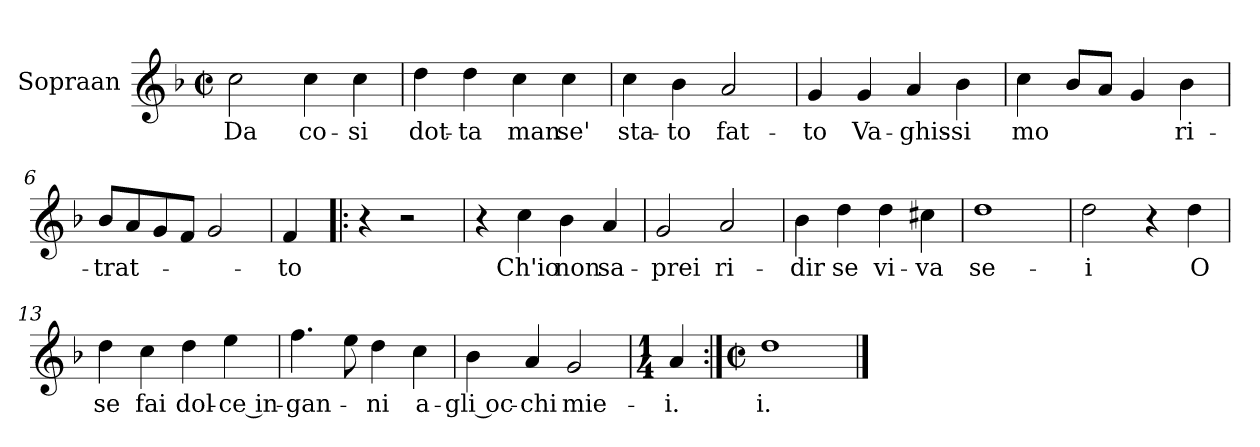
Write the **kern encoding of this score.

**kern	**text
*part1	*part1
*staff1	*staff1
*I"Sopraan	*
*I's	*
*clefG2	*
*k[b-]	*
*F:	*
*M2/2	*
*met(c|)	*
=1	=1
!	!LO:LY:b
2cc\	Da
!	!LO:LY:b
4cc\	co-
!	!LO:LY:b
4cc\	-si
=2	=2
!	!LO:LY:b
4dd\	dot-
!	!LO:LY:b
4dd\	-ta
!	!LO:LY:b
4cc\	man
!	!LO:LY:b
4cc\	se'
=3	=3
!	!LO:LY:b
4cc\	sta-
!	!LO:LY:b
4b-\	-to
!	!LO:LY:b
2a/	fat-
=4	=4
!	!LO:LY:b
4g/	-to
!	!LO:LY:b
4g/	Va-
!	!LO:LY:b
4a/	-ghis-
!	!LO:LY:b
4b-\	-si
=5	=5
!	!LO:LY:b
4cc\	mo
8b-/L	.
8a/J	.
4g/	.
!	!LO:LY:b
4b-\	ri-
!!LO:LB:g=z
=6	=6
!	!LO:LY:b
8b-/L	-trat-
8a/	.
8g/	.
8f/J	.
2g/	.
=7	=7
!	!LO:LY:b
4f/	-to
=7X1!|:	=7X1!|:
4r	.
2r	.
=8	=8
4r	.
!	!LO:LY:b
4cc\	Ch'io
!	!LO:LY:b
4b-\	non
!	!LO:LY:b
4a/	sa-
=9	=9
!	!LO:LY:b
2g/	-prei
!	!LO:LY:b
2a/	ri-
=10	=10
!	!LO:LY:b
4b-\	-dir
!	!LO:LY:b
4dd\	se
!	!LO:LY:b
4dd\	vi-
!	!LO:LY:b
4cc#X\	-va
=11	=11
!	!LO:LY:b
1dd	se-
!!LO:LB:g=z
=12	=12
!	!LO:LY:b
2dd\	-i
4r	.
!	!LO:LY:b
4dd\	O
=13	=13
!	!LO:LY:b
4dd\	se
!	!LO:LY:b
4cc\	fai
!	!LO:LY:b
4dd\	dol-
!	!LO:LY:b
4ee\	-ce in-
=14	=14
!	!LO:LY:b
4.ff\	-gan-
8ee\	.
!	!LO:LY:b
4dd\	-ni
!	!LO:LY:b
4cc\	a-
=15	=15
!	!LO:LY:b
4b-\	-gli oc-
!	!LO:LY:b
4a/	-chi
!	!LO:LY:b
2g/	mie-
=16	=16
*M1/4	*
!	!LO:LY:b
4a/	-i.
=17:|!	=17:|!
*M2/2	*
*met(c|)	*
!	!LO:LY:b
1dd	i.
==	==
*-	*-
